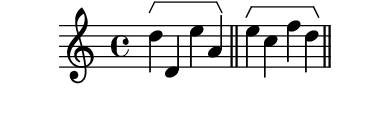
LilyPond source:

\version "2.11.64"

\include "../config/lib.ly"

\score {
  \new Staff {
    \time 4/4
    \relative c'' {
      \bracketUp
      \override TextScript #'extra-offset = #'( 0 . 2 )
      d\startGroup^\markup{m1} d, e' a,\stopGroup
      \bar "||"
      e'\startGroup^\markup{m2} c f d\stopGroup
      \bar "||"
    }
  }
  \layout {
    \context {
      \Staff \consists "Horizontal_bracket_engraver"
    }
  }
}
\paper {
  paper-width = 6.6\cm
  paper-height = 2.3\cm
  line-width = 7.5\cm
  top-margin = -.5\cm
  left-margin = .1\cm
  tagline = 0
  indent = 0
}
